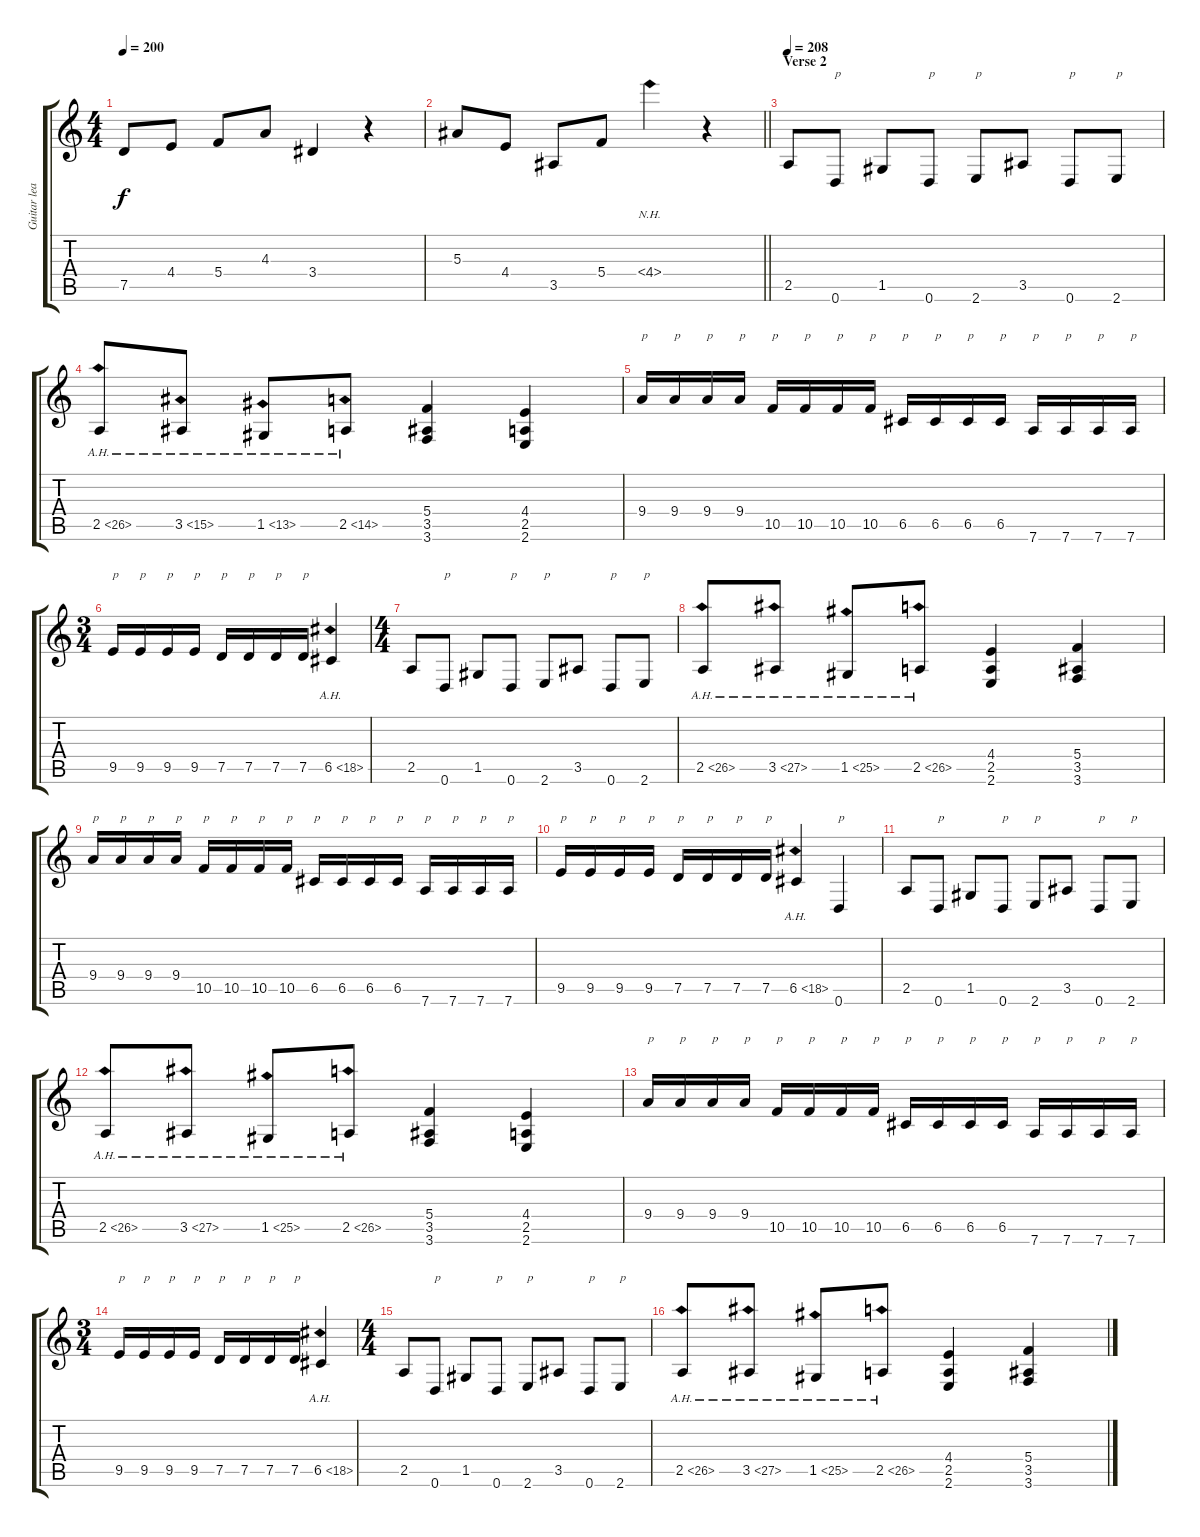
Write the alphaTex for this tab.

\track ("Guitar lead 2" "Guitar lea") {instrument distortionguitar}
\staff {score tabs}
\tuning (D4 A3 F3 C3 G2 D2) {hide}
\ts (4 4)
\tempo 200
\clef g2
\ks c
7.5.8{dy f} 4.4.8 5.4.8 4.3.8 3.4.4 r.4 |
\barLineRight lightlight
5.3.8 4.4.8 3.5.8 5.4.8 4.4{nh}.4 r.4 |
\section ("" "Verse 2")
\tempo 208
2.5.8 0.6.8{txt "p"} 1.5.8 0.6.8{txt "p"} 2.6.8{txt "p"} 3.5.8 0.6.8{txt "p"} 2.6.8{txt "p"} |
2.5{ah 24}.8 3.5{ah 12}.8 1.5{ah 12}.8 2.5{ah 12}.8 (5.4 3.5 3.6).4 (4.4 2.5 2.6).4 |
9.4.16{txt "p"} 9.4.16{txt "p"} 9.4.16{txt "p"} 9.4.16{txt "p"} 10.5.16{txt "p"} 10.5.16{txt "p"} 10.5.16{txt "p"} 10.5.16{txt "p"} 6.5.16{txt "p"} 6.5.16{txt "p"} 6.5.16{txt "p"} 6.5.16{txt "p"} 7.6.16{txt "p"} 7.6.16{txt "p"} 7.6.16{txt "p"} 7.6.16{txt "p"} |
\ts (3 4)
9.5.16{txt "p"} 9.5.16{txt "p"} 9.5.16{txt "p"} 9.5.16{txt "p"} 7.5.16{txt "p"} 7.5.16{txt "p"} 7.5.16{txt "p"} 7.5.16{txt "p"} 6.5{ah 12}.4 |
\ts (4 4)
2.5.8 0.6.8{txt "p"} 1.5.8 0.6.8{txt "p"} 2.6.8{txt "p"} 3.5.8 0.6.8{txt "p"} 2.6.8{txt "p"} |
2.5{ah 24}.8 3.5{ah 24}.8 1.5{ah 24}.8 2.5{ah 24}.8 (4.4 2.5 2.6).4 (5.4 3.5 3.6).4 |
9.4.16{txt "p"} 9.4.16{txt "p"} 9.4.16{txt "p"} 9.4.16{txt "p"} 10.5.16{txt "p"} 10.5.16{txt "p"} 10.5.16{txt "p"} 10.5.16{txt "p"} 6.5.16{txt "p"} 6.5.16{txt "p"} 6.5.16{txt "p"} 6.5.16{txt "p"} 7.6.16{txt "p"} 7.6.16{txt "p"} 7.6.16{txt "p"} 7.6.16{txt "p"} |
9.5.16{txt "p"} 9.5.16{txt "p"} 9.5.16{txt "p"} 9.5.16{txt "p"} 7.5.16{txt "p"} 7.5.16{txt "p"} 7.5.16{txt "p"} 7.5.16{txt "p"} 6.5{ah 12}.4 0.6.4{txt "p"} |
2.5.8 0.6.8{txt "p"} 1.5.8 0.6.8{txt "p"} 2.6.8{txt "p"} 3.5.8 0.6.8{txt "p"} 2.6.8{txt "p"} |
2.5{ah 24}.8 3.5{ah 24}.8 1.5{ah 24}.8 2.5{ah 24}.8 (5.4 3.5 3.6).4 (4.4 2.5 2.6).4 |
9.4.16{txt "p"} 9.4.16{txt "p"} 9.4.16{txt "p"} 9.4.16{txt "p"} 10.5.16{txt "p"} 10.5.16{txt "p"} 10.5.16{txt "p"} 10.5.16{txt "p"} 6.5.16{txt "p"} 6.5.16{txt "p"} 6.5.16{txt "p"} 6.5.16{txt "p"} 7.6.16{txt "p"} 7.6.16{txt "p"} 7.6.16{txt "p"} 7.6.16{txt "p"} |
\ts (3 4)
9.5.16{txt "p"} 9.5.16{txt "p"} 9.5.16{txt "p"} 9.5.16{txt "p"} 7.5.16{txt "p"} 7.5.16{txt "p"} 7.5.16{txt "p"} 7.5.16{txt "p"} 6.5{ah 12}.4 |
\ts (4 4)
2.5.8 0.6.8{txt "p"} 1.5.8 0.6.8{txt "p"} 2.6.8{txt "p"} 3.5.8 0.6.8{txt "p"} 2.6.8{txt "p"} |
2.5{ah 24}.8 3.5{ah 24}.8 1.5{ah 24}.8 2.5{ah 24}.8 (4.4 2.5 2.6).4 (5.4 3.5 3.6).4
